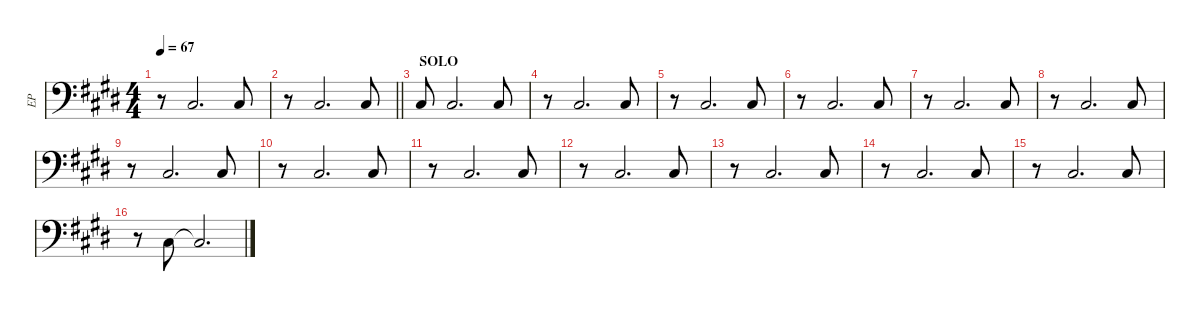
\defaultSystemsLayout 4
\hideDynamics
\bracketExtendMode groupsimilarinstruments
\otherSystemsTrackNameOrientation horizontal
\track ("Electric Piano-LH" "EP") {defaultSystemsLayout 4 instrument ocarina}
\staff {score}
\tuning (E4 B3 G3 D3 A2 E2)
\ts (4 4)
\tempo 67
\clef f4
\ks c#minor
r.8{dy mf beam Down} 4.5{acc #}.2{d beam Up} 4.5{acc #}.8{beam Up} |
\barLineRight lightlight
r.8{beam Down} 4.5{acc #}.2{d dy f beam Up} 4.5{acc #}.8{beam Up} |
\section ("" " SOLO")
4.5{acc #}.8{beam Up} 4.5{acc #}.2{d beam Up} 4.5{acc #}.8{beam Up} |
r.8{beam Down} 4.5{acc #}.2{d beam Up} 4.5{acc #}.8{dy mf beam Up} |
r.8{beam Down} 4.5{acc #}.2{d beam Up} 4.5{acc #}.8{beam Up} |
r.8{beam Down} 4.5{acc #}.2{d beam Up} 4.5{acc #}.8{beam Up} |
r.8{beam Down} 4.5{acc #}.2{d beam Up} 4.5{acc #}.8{beam Up} |
r.8{beam Down} 4.5{acc #}.2{d beam Up} 4.5{acc #}.8{beam Up} |
r.8{beam Down} 4.5{acc #}.2{d beam Up} 4.5{acc #}.8{beam Up} |
r.8{beam Down} 4.5{acc #}.2{d beam Up} 4.5{acc #}.8{beam Up} |
r.8{beam Down} 4.5{acc #}.2{d beam Up} 4.5{acc #}.8{beam Up} |
r.8{beam Down} 4.5{acc #}.2{d beam Up} 4.5{acc #}.8{beam Up} |
r.8{beam Down} 4.5{acc #}.2{d beam Up} 4.5{acc #}.8{beam Up} |
r.8{beam Down} 4.5{acc #}.2{d beam Up} 4.5{acc #}.8{beam Up} |
r.8{beam Down} 4.5{acc #}.2{d beam Up} 4.5{acc #}.8{beam Up} |
r.8{beam Down} 4.5{acc #}.8{dy f beam Up} 4.5{t acc #}.2{d beam Up}
